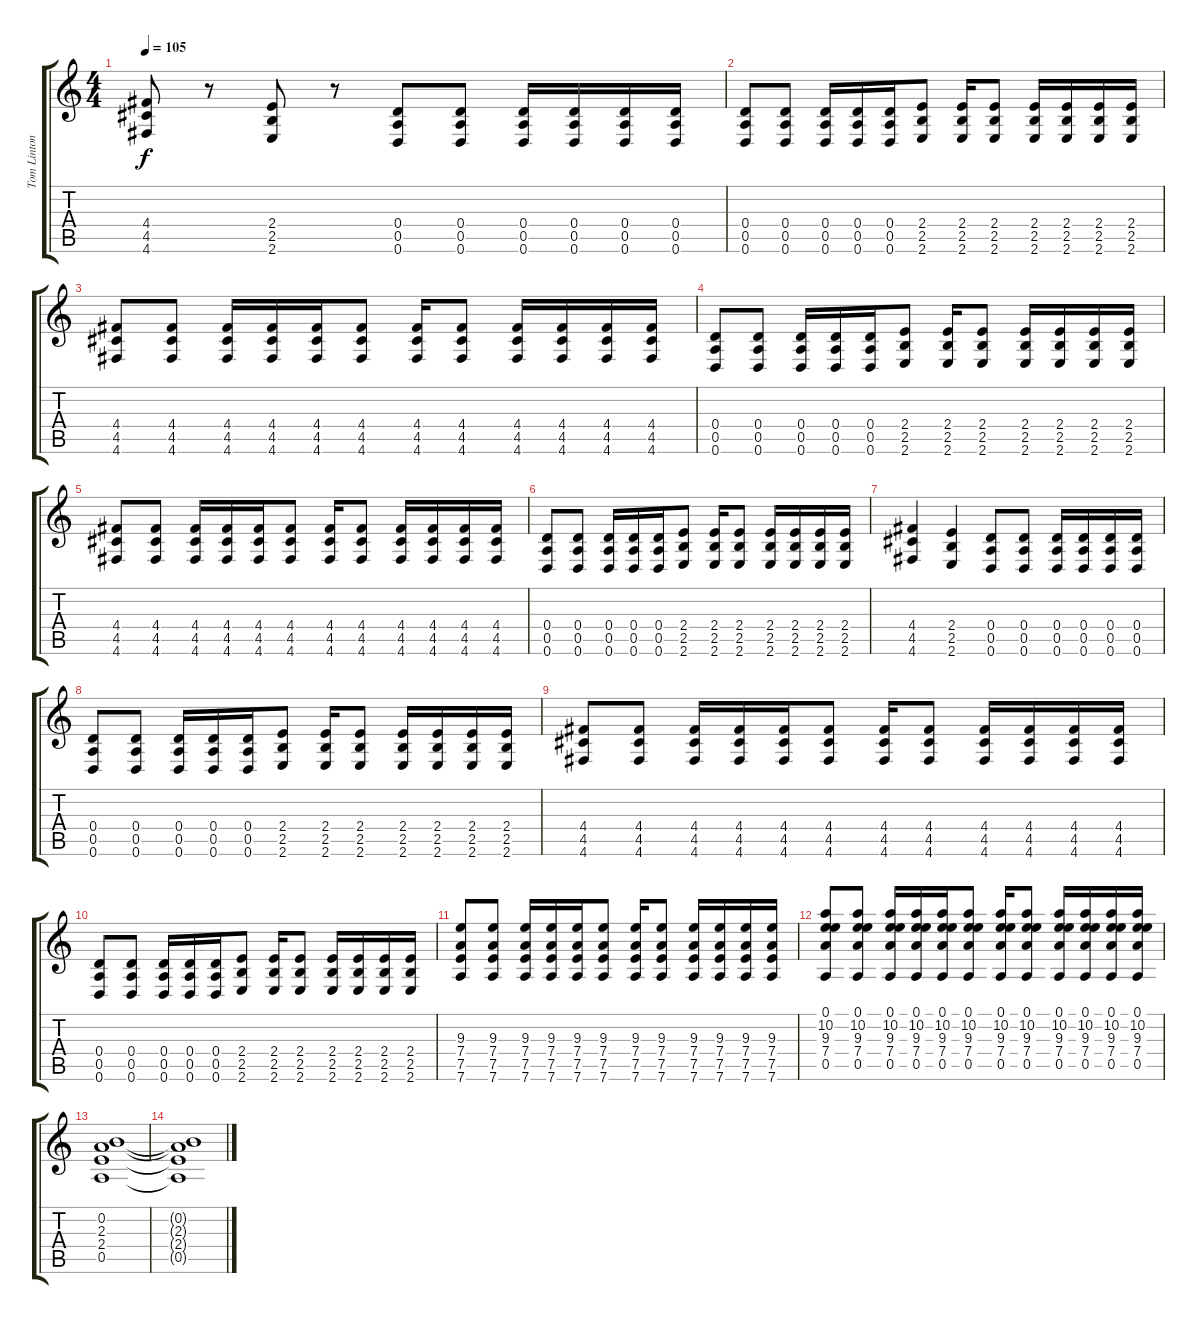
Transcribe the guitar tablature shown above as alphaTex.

\track ("Tom Linton" "Tom Linton") {instrument distortionguitar}
\staff {score tabs}
\tuning (E4 B3 G3 D3 A2 D2) {hide}
\ts (4 4)
\tempo 105
\clef g2
\ks c
(4.4 4.5 4.6).8{dy f} r.8 (2.4 2.5 2.6).8 r.8 (0.4 0.5 0.6).8 (0.4 0.5 0.6).8 (0.4 0.5 0.6).16 (0.4 0.5 0.6).16 (0.4 0.5 0.6).16 (0.4 0.5 0.6).16 |
(0.4 0.5 0.6).8 (0.4 0.5 0.6).8 (0.4 0.5 0.6).16 (0.4 0.5 0.6).16 (0.4 0.5 0.6).16 (2.4 2.5 2.6).8 (2.4 2.5 2.6).16 (2.4 2.5 2.6).8 (2.4 2.5 2.6).16 (2.4 2.5 2.6).16 (2.4 2.5 2.6).16 (2.4 2.5 2.6).16 |
(4.4 4.5 4.6).8 (4.4 4.5 4.6).8 (4.4 4.5 4.6).16 (4.4 4.5 4.6).16 (4.4 4.5 4.6).16 (4.4 4.5 4.6).8 (4.4 4.5 4.6).16 (4.4 4.5 4.6).8 (4.4 4.5 4.6).16 (4.4 4.5 4.6).16 (4.4 4.5 4.6).16 (4.4 4.5 4.6).16 |
(0.4 0.5 0.6).8 (0.4 0.5 0.6).8 (0.4 0.5 0.6).16 (0.4 0.5 0.6).16 (0.4 0.5 0.6).16 (2.4 2.5 2.6).8 (2.4 2.5 2.6).16 (2.4 2.5 2.6).8 (2.4 2.5 2.6).16 (2.4 2.5 2.6).16 (2.4 2.5 2.6).16 (2.4 2.5 2.6).16 |
(4.4 4.5 4.6).8 (4.4 4.5 4.6).8 (4.4 4.5 4.6).16 (4.4 4.5 4.6).16 (4.4 4.5 4.6).16 (4.4 4.5 4.6).8 (4.4 4.5 4.6).16 (4.4 4.5 4.6).8 (4.4 4.5 4.6).16 (4.4 4.5 4.6).16 (4.4 4.5 4.6).16 (4.4 4.5 4.6).16 |
(0.4 0.5 0.6).8 (0.4 0.5 0.6).8 (0.4 0.5 0.6).16 (0.4 0.5 0.6).16 (0.4 0.5 0.6).16 (2.4 2.5 2.6).8 (2.4 2.5 2.6).16 (2.4 2.5 2.6).8 (2.4 2.5 2.6).16 (2.4 2.5 2.6).16 (2.4 2.5 2.6).16 (2.4 2.5 2.6).16 |
(4.4 4.5 4.6).4 (2.4 2.5 2.6).4 (0.4 0.5 0.6).8 (0.4 0.5 0.6).8 (0.4 0.5 0.6).16 (0.4 0.5 0.6).16 (0.4 0.5 0.6).16 (0.4 0.5 0.6).16 |
(0.4 0.5 0.6).8 (0.4 0.5 0.6).8 (0.4 0.5 0.6).16 (0.4 0.5 0.6).16 (0.4 0.5 0.6).16 (2.4 2.5 2.6).8 (2.4 2.5 2.6).16 (2.4 2.5 2.6).8 (2.4 2.5 2.6).16 (2.4 2.5 2.6).16 (2.4 2.5 2.6).16 (2.4 2.5 2.6).16 |
(4.4 4.5 4.6).8 (4.4 4.5 4.6).8 (4.4 4.5 4.6).16 (4.4 4.5 4.6).16 (4.4 4.5 4.6).16 (4.4 4.5 4.6).8 (4.4 4.5 4.6).16 (4.4 4.5 4.6).8 (4.4 4.5 4.6).16 (4.4 4.5 4.6).16 (4.4 4.5 4.6).16 (4.4 4.5 4.6).16 |
(0.4 0.5 0.6).8 (0.4 0.5 0.6).8 (0.4 0.5 0.6).16 (0.4 0.5 0.6).16 (0.4 0.5 0.6).16 (2.4 2.5 2.6).8 (2.4 2.5 2.6).16 (2.4 2.5 2.6).8 (2.4 2.5 2.6).16 (2.4 2.5 2.6).16 (2.4 2.5 2.6).16 (2.4 2.5 2.6).16 |
(9.3 7.4 7.5 7.6).8 (9.3 7.4 7.5 7.6).8 (9.3 7.4 7.5 7.6).16 (9.3 7.4 7.5 7.6).16 (9.3 7.4 7.5 7.6).16 (9.3 7.4 7.5 7.6).8 (9.3 7.4 7.5 7.6).16 (9.3 7.4 7.5 7.6).8 (9.3 7.4 7.5 7.6).16 (9.3 7.4 7.5 7.6).16 (9.3 7.4 7.5 7.6).16 (9.3 7.4 7.5 7.6).16 |
(0.1 10.2 9.3 7.4 0.5).8 (0.1 10.2 9.3 7.4 0.5).8 (0.1 10.2 9.3 7.4 0.5).16 (0.1 10.2 9.3 7.4 0.5).16 (0.1 10.2 9.3 7.4 0.5).16 (0.1 10.2 9.3 7.4 0.5).8 (0.1 10.2 9.3 7.4 0.5).16 (0.1 10.2 9.3 7.4 0.5).8 (0.1 10.2 9.3 7.4 0.5).16 (0.1 10.2 9.3 7.4 0.5).16 (0.1 10.2 9.3 7.4 0.5).16 (0.1 10.2 9.3 7.4 0.5).16 |
(0.2 2.3 2.4 0.5).1 |
(0.2{t} 2.3{t} 2.4{t} 0.5{t}).1
